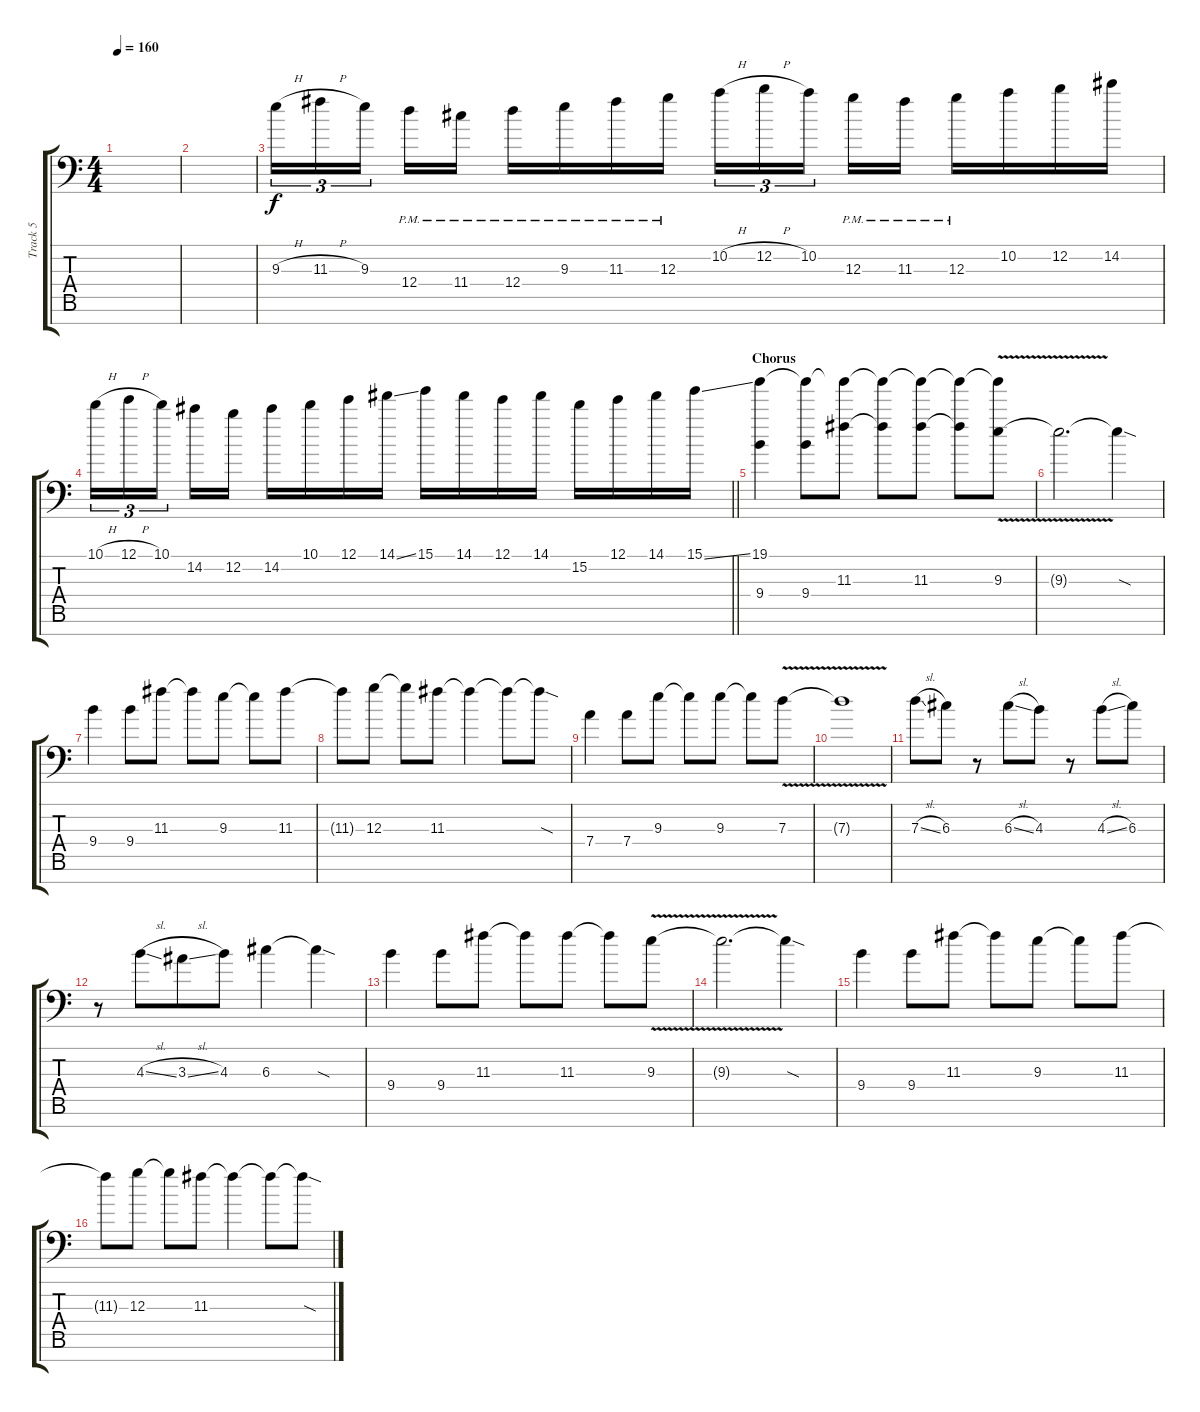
\track ("Track 5" "Track 5") {instrument distortionguitar}
\staff {score tabs}
\tuning (E4 B3 G3 D3 A2 E2 C-1) {hide}
\ts (4 4)
\section ("" "")
\tempo 160
\clef f4
\ks c
|
|
9.3{h}.16{tu (3 2)} 11.3{h}.16{tu (3 2)} 9.3.16{tu (3 2) beam splitsecondary} 12.4{pm}.16 11.4{pm}.16 12.4{pm}.16 9.3{pm}.16 11.3{pm}.16 12.3{pm}.16 10.2{h}.16{tu (3 2)} 12.2{h}.16{tu (3 2)} 10.2.16{tu (3 2) beam splitsecondary} 12.3{pm}.16 11.3{pm}.16 12.3{pm}.16 10.2.16 12.2.16 14.2.16 |
\barLineRight lightlight
10.1{h}.16{tu (3 2)} 12.1{h}.16{tu (3 2)} 10.1.16{tu (3 2) beam splitsecondary} 14.2.16 12.2.16 14.2.16 10.1.16 12.1.16 14.1{ss}.16 15.1.16 14.1.16 12.1.16 14.1.16 15.2.16 12.1.16 14.1.16 15.1{ss}.16 |
\section ("" "Chorus")
(19.1 9.4).4 (19.1{t} 9.4).8 (19.1{t} 11.3).8 (19.1{t} 11.3{t}).8 (19.1{t} 11.3).8 (19.1{t} 11.3{t}).8 (19.1{t} 9.3{v}).8 |
9.3{t}.2{d} 9.3{sod t}.4 |
9.4.4 9.4.8 11.3.8 11.3{t}.8 9.3.8 9.3{t}.8 11.3.8 |
11.3{t}.8 12.3.8 12.3{t}.8 11.3.8 11.3{t}.4 11.3{t}.8 11.3{sod t}.8 |
7.4.4 7.4.8 9.3.8 9.3{t}.8 9.3.8 9.3{t}.8 7.3{v}.8 |
7.3{t}.1 |
7.3{sl}.8 6.3.8 r.8 6.3{sl}.8{beam merge} 4.3.8 r.8 4.3{sl}.8 6.3.8 |
r.8 4.3{sl}.8{beam merge} 3.3{sl}.8 4.3.8 6.3.4 6.3{sod t}.4 |
9.4.4 9.4.8 11.3.8 11.3{t}.8 11.3.8 11.3{t}.8 9.3{v}.8 |
9.3{t}.2{d} 9.3{sod t}.4 |
9.4.4 9.4.8 11.3.8 11.3{t}.8 9.3.8 9.3{t}.8 11.3.8 |
11.3{t}.8 12.3.8 12.3{t}.8 11.3.8 11.3{t}.4 11.3{t}.8 11.3{sod t}.8
